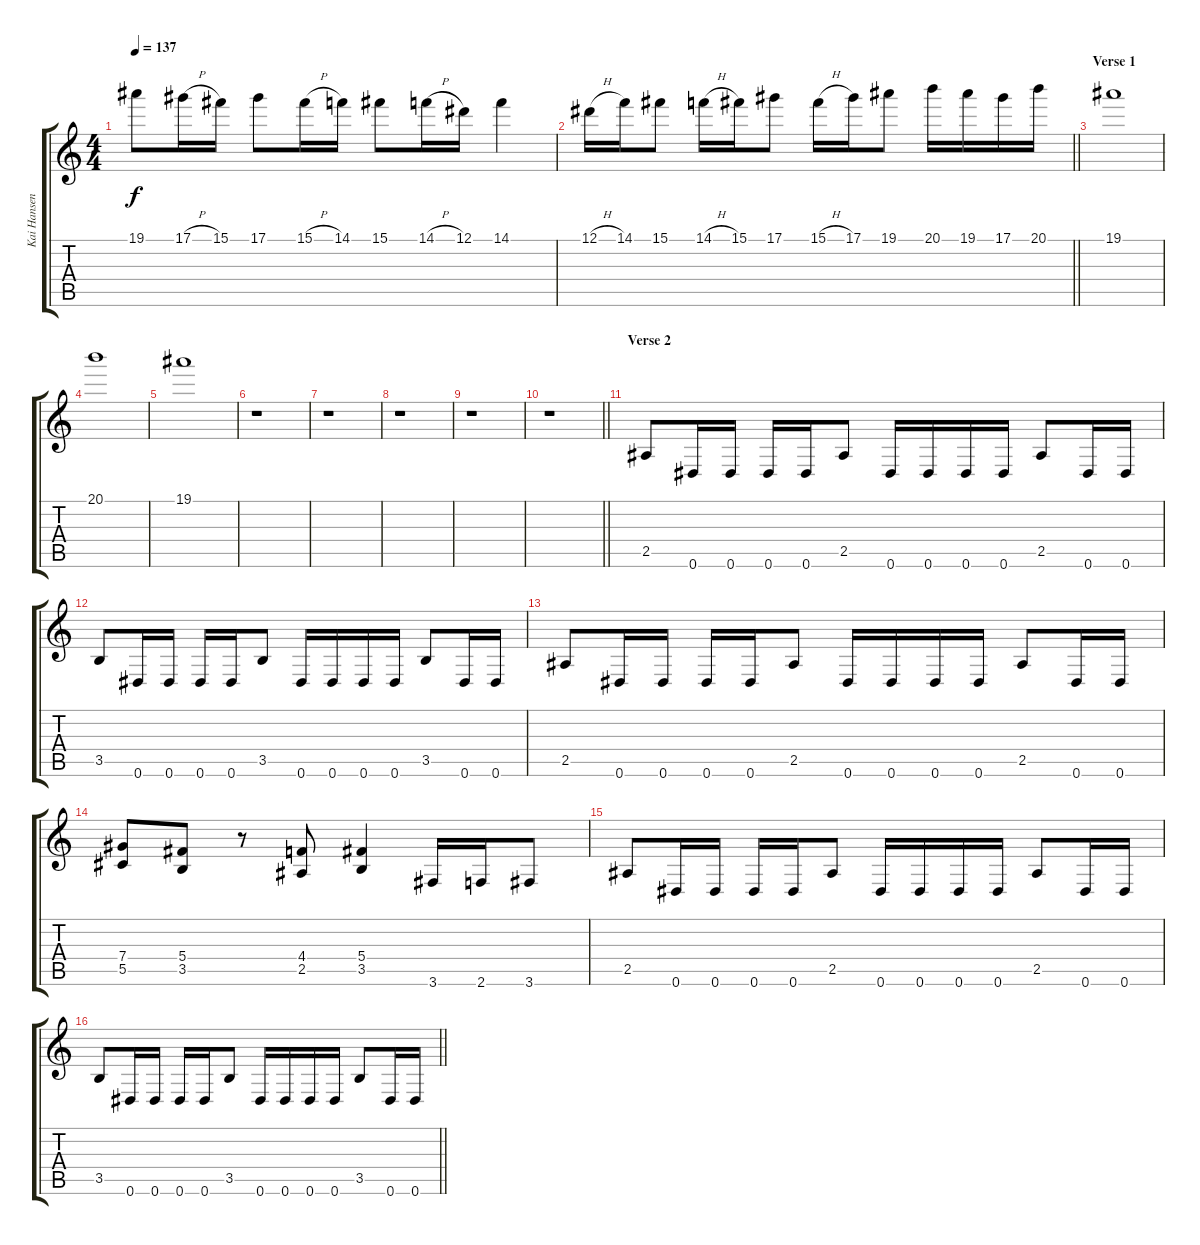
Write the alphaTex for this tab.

\track ("Kai Hansen" "Kai Hansen") {instrument distortionguitar}
\staff {score tabs}
\tuning (Eb4 Bb3 Gb3 Db3 Ab2 Eb2) {hide}
\ts (4 4)
\tempo 137
\clef g2
\ks c
19.1.8{dy f} 17.1{h}.16 15.1.16 17.1.8 15.1{h}.16 14.1.16 15.1.8 14.1{h}.16 12.1.16 14.1.4 |
\barLineRight lightlight
12.1{h}.16 14.1.16 15.1.8 14.1{h}.16 15.1.16 17.1.8 15.1{h}.16 17.1.16 19.1.8 20.1.16 19.1.16 17.1.16 20.1.16 |
\section ("" "Verse 1")
19.1.1{volume 10} |
20.1.1 |
19.1.1 |
r.1 |
r.1 |
r.1 |
r.1 |
\barLineRight lightlight
r.1 |
\section ("" "Verse 2")
2.5.8{volume 12 instrument distortionguitar} 0.6.16 0.6.16 0.6.16 0.6.16 2.5.8 0.6.16 0.6.16 0.6.16 0.6.16 2.5.8 0.6.16 0.6.16 |
3.5.8 0.6.16 0.6.16 0.6.16 0.6.16 3.5.8 0.6.16 0.6.16 0.6.16 0.6.16 3.5.8 0.6.16 0.6.16 |
2.5.8 0.6.16 0.6.16 0.6.16 0.6.16 2.5.8 0.6.16 0.6.16 0.6.16 0.6.16 2.5.8 0.6.16 0.6.16 |
(7.4 5.5).8 (5.4 3.5).8 r.8 (4.4 2.5).8 (5.4 3.5).4 3.6.16 2.6.16 3.6.8 |
2.5.8 0.6.16 0.6.16 0.6.16 0.6.16 2.5.8 0.6.16 0.6.16 0.6.16 0.6.16 2.5.8 0.6.16 0.6.16 |
\barLineRight lightlight
3.5.8 0.6.16 0.6.16 0.6.16 0.6.16 3.5.8 0.6.16 0.6.16 0.6.16 0.6.16 3.5.8 0.6.16 0.6.16
